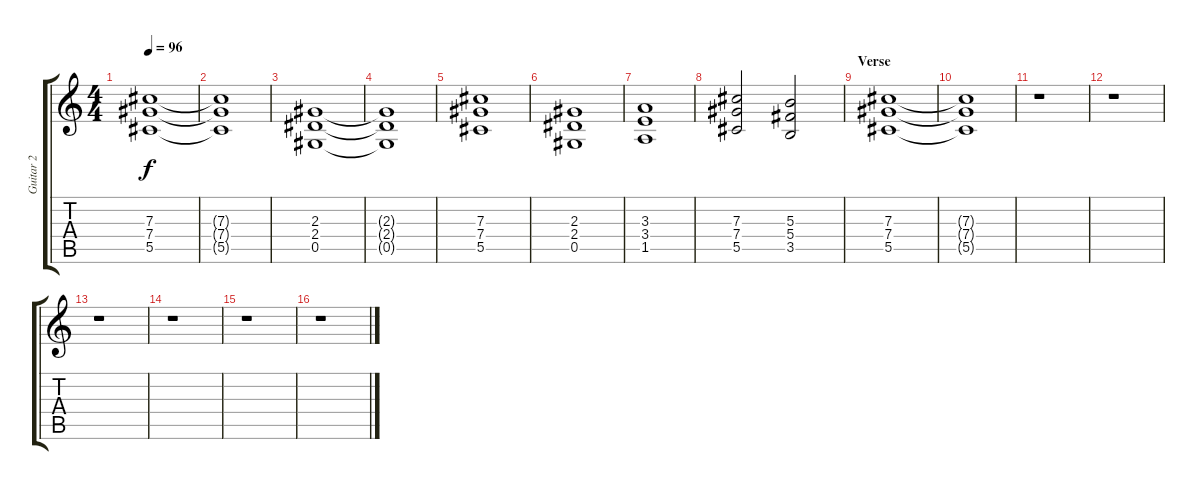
\track ("Guitar 2" "Guitar 2") {instrument distortionguitar}
\staff {score tabs}
\tuning (Eb4 Bb3 Gb3 Db3 Ab2 Eb2) {hide}
\ts (4 4)
\tempo 96
\clef g2
\ks c
(7.3 7.4 5.5).1{dy f} |
(7.3{t} 7.4{t} 5.5{t}).1 |
(2.3 2.4 0.5).1 |
(2.3{t} 2.4{t} 0.5{t}).1 |
(7.3 7.4 5.5).1 |
(2.3 2.4 0.5).1 |
(3.3 3.4 1.5).1 |
(7.3 7.4 5.5).2 (5.3 5.4 3.5).2 |
\section ("" "Verse")
(7.3 7.4 5.5).1{volume 0} |
(7.3{t} 7.4{t} 5.5{t}).1 |
r.1 |
r.1 |
r.1 |
r.1 |
r.1 |
r.1
